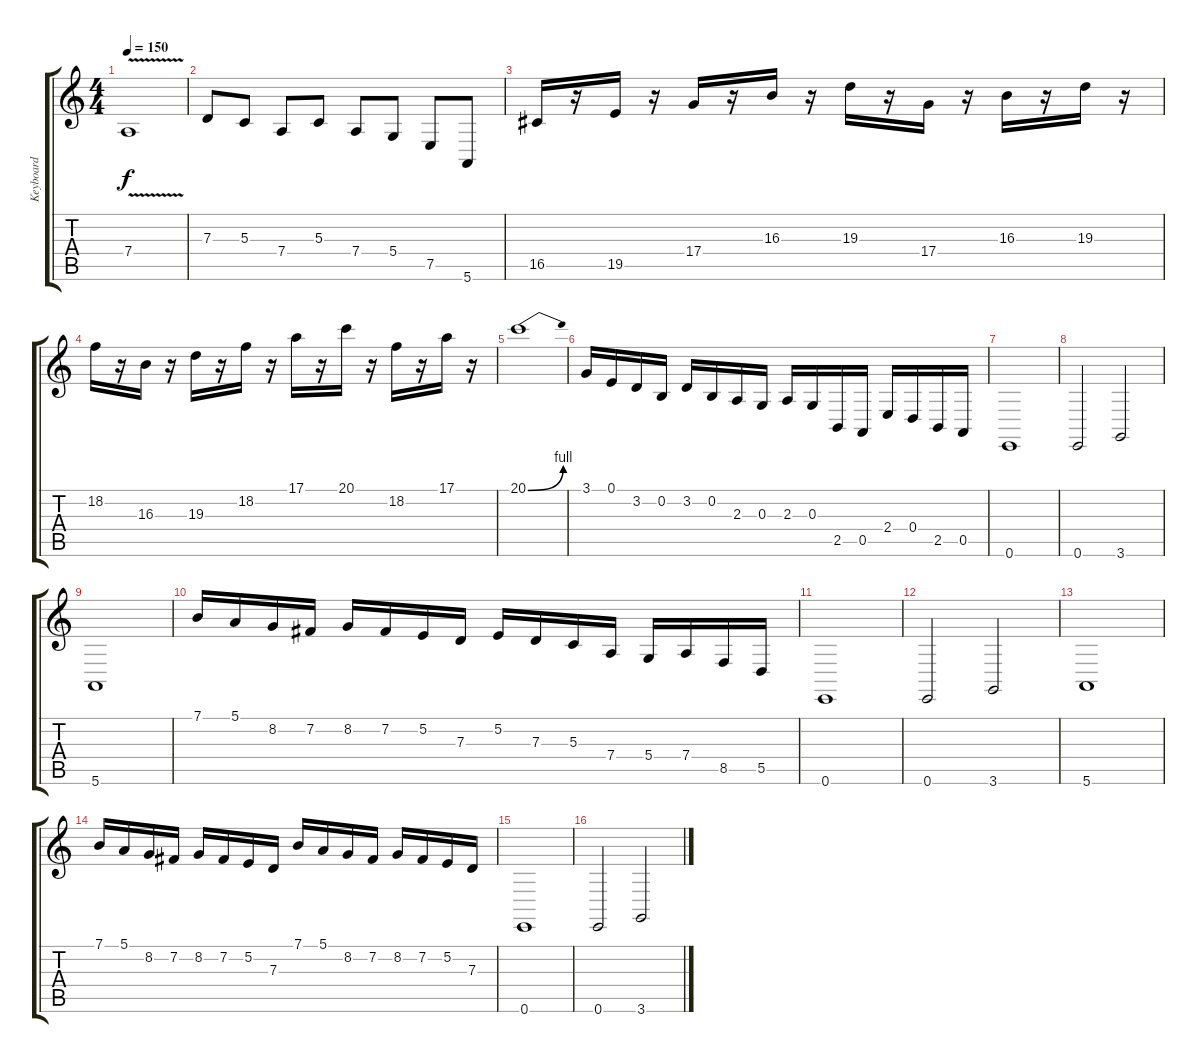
\track ("Keyboard" "Keyboard") {instrument lead2sawtooth}
\staff {score tabs}
\tuning (E4 B3 G3 D3 A2 E2) {hide}
\ts (4 4)
\tempo 150
\clef g2
\ks c
7.4{v}.1{dy f} |
7.3.8 5.3.8 7.4.8 5.3.8 7.4.8 5.4.8 7.5.8 5.6.8 |
16.5.16 r.16 19.5.16 r.16 17.4.16 r.16 16.3.16 r.16 19.3.16 r.16 17.4.16 r.16 16.3.16 r.16 19.3.16 r.16 |
18.2.16 r.16 16.3.16 r.16 19.3.16 r.16 18.2.16 r.16 17.1.16 r.16 20.1.16 r.16 18.2.16 r.16 17.1.16 r.16 |
20.1{be (bend 0 0 60 4)}.1 |
3.1.16 0.1.16 3.2.16 0.2.16 3.2.16 0.2.16 2.3.16 0.3.16 2.3.16 0.3.16 2.5.16 0.5.16 2.4.16 0.4.16 2.5.16 0.5.16 |
0.6.1 |
0.6.2 3.6.2 |
5.6.1 |
7.1.16 5.1.16 8.2.16 7.2.16 8.2.16 7.2.16 5.2.16 7.3.16 5.2.16 7.3.16 5.3.16 7.4.16 5.4.16 7.4.16 8.5.16 5.5.16 |
0.6.1 |
0.6.2 3.6.2 |
5.6.1 |
7.1.16 5.1.16 8.2.16 7.2.16 8.2.16 7.2.16 5.2.16 7.3.16 7.1.16 5.1.16 8.2.16 7.2.16 8.2.16 7.2.16 5.2.16 7.3.16 |
0.6.1 |
0.6.2 3.6.2
